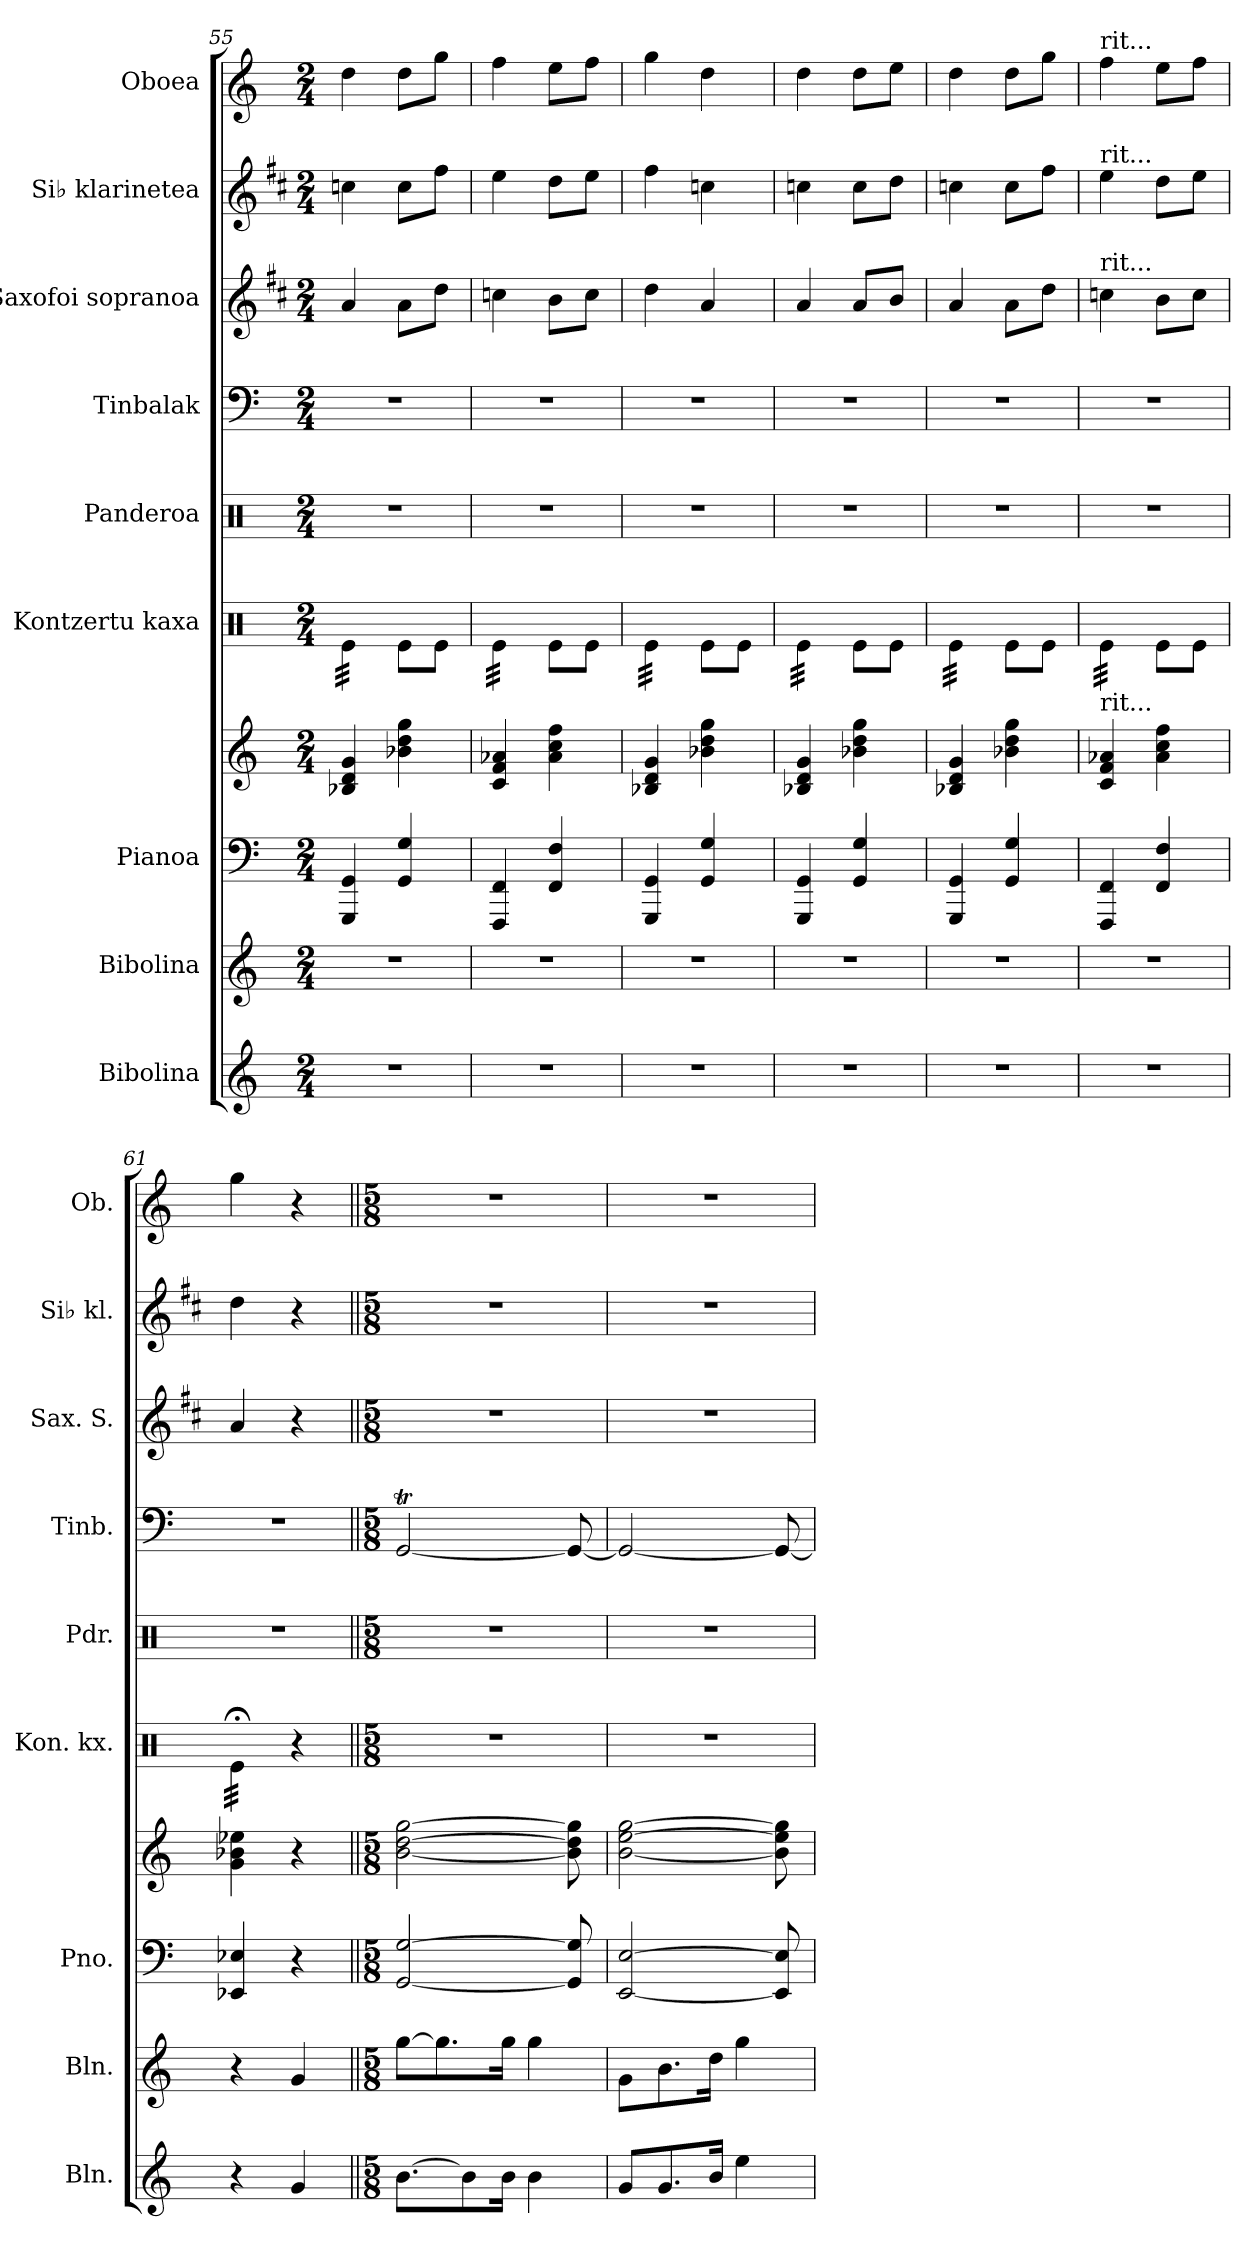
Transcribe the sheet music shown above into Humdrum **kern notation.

**kern	**kern	**kern	**kern	**kern	**kern	**kern	**kern	**kern	**kern
*part9	*part8	*part7	*part7	*part6	*part5	*part4	*part3	*part2	*part1
*staff10	*staff9	*staff8	*staff7	*staff6	*staff5	*staff4	*staff3	*staff2	*staff1
*I"Bibolina	*I"Bibolina	*I"Pianoa	*	*I"Kontzertu kaxa	*I"Panderoa	*I"Tinbalak	*I"Saxofoi sopranoa	*I"Si♭ klarinetea	*I"Oboea
*I'Bln.	*I'Bln.	*I'Pno.	*	*I'Kon. kx.	*I'Pdr.	*I'Tinb.	*I'Sax. S.	*I'Si♭ kl.	*I'Ob.
*clefG2	*clefG2	*clefF4	*clefG2	*clefX	*clefX	*clefF4	*clefG2	*clefG2	*clefG2
*	*	*	*	*	*	*	*ITrd1c2	*ITrd1c2	*
*k[]	*k[]	*k[]	*k[]	*k[]	*k[]	*k[]	*k[]	*k[]	*k[]
*M2/4	*M2/4	*M2/4	*M2/4	*M2/4	*M2/4	*M2/4	*M2/4	*M2/4	*M2/4
=55	=55	=55	=55	=55	=55	=55	=55	=55	=55
*	*	*	*	*tremolo	*	*	*	*	*
2r	2r	4GGG/ 4GG/	4B-X/ 4d/ 4g/	32Re\LLL	2r	2r	4g/	4b-X\	4dd\
.	.	.	.	32Re\	.	.	.	.	.
.	.	.	.	32Re\	.	.	.	.	.
.	.	.	.	32Re\	.	.	.	.	.
.	.	.	.	32Re\	.	.	.	.	.
.	.	.	.	32Re\	.	.	.	.	.
.	.	.	.	32Re\	.	.	.	.	.
.	.	.	.	32Re\JJJ	.	.	.	.	.
*	*	*	*	*Xtremolo	*	*	*	*	*
.	.	4GG/ 4G/	4b-X\ 4dd\ 4gg\	8Re\L	.	.	8g\L	8b-\L	8dd\L
.	.	.	.	8Re\J	.	.	8cc\J	8ee\J	8gg\J
=56	=56	=56	=56	=56	=56	=56	=56	=56	=56
*	*	*	*	*tremolo	*	*	*	*	*
2r	2r	4FFF/ 4FF/	4c/ 4f/ 4a-X/	32Re\LLL	2r	2r	4b-X\	4dd\	4ff\
.	.	.	.	32Re\	.	.	.	.	.
.	.	.	.	32Re\	.	.	.	.	.
.	.	.	.	32Re\	.	.	.	.	.
.	.	.	.	32Re\	.	.	.	.	.
.	.	.	.	32Re\	.	.	.	.	.
.	.	.	.	32Re\	.	.	.	.	.
.	.	.	.	32Re\JJJ	.	.	.	.	.
*	*	*	*	*Xtremolo	*	*	*	*	*
.	.	4FF/ 4F/	4a-\ 4cc\ 4ff\	8Re\L	.	.	8a\L	8cc\L	8ee\L
.	.	.	.	8Re\J	.	.	8b-\J	8dd\J	8ff\J
=57	=57	=57	=57	=57	=57	=57	=57	=57	=57
*	*	*	*	*tremolo	*	*	*	*	*
2r	2r	4GGG/ 4GG/	4B-X/ 4d/ 4g/	32Re\LLL	2r	2r	4cc\	4ee\	4gg\
.	.	.	.	32Re\	.	.	.	.	.
.	.	.	.	32Re\	.	.	.	.	.
.	.	.	.	32Re\	.	.	.	.	.
.	.	.	.	32Re\	.	.	.	.	.
.	.	.	.	32Re\	.	.	.	.	.
.	.	.	.	32Re\	.	.	.	.	.
.	.	.	.	32Re\JJJ	.	.	.	.	.
*	*	*	*	*Xtremolo	*	*	*	*	*
.	.	4GG/ 4G/	4b-X\ 4dd\ 4gg\	8Re\L	.	.	4g/	4b-X\	4dd\
.	.	.	.	8Re\J	.	.	.	.	.
=58	=58	=58	=58	=58	=58	=58	=58	=58	=58
*	*	*	*	*tremolo	*	*	*	*	*
2r	2r	4GGG/ 4GG/	4B-X/ 4d/ 4g/	32Re\LLL	2r	2r	4g/	4b-X\	4dd\
.	.	.	.	32Re\	.	.	.	.	.
.	.	.	.	32Re\	.	.	.	.	.
.	.	.	.	32Re\	.	.	.	.	.
.	.	.	.	32Re\	.	.	.	.	.
.	.	.	.	32Re\	.	.	.	.	.
.	.	.	.	32Re\	.	.	.	.	.
.	.	.	.	32Re\JJJ	.	.	.	.	.
*	*	*	*	*Xtremolo	*	*	*	*	*
.	.	4GG/ 4G/	4b-X\ 4dd\ 4gg\	8Re\L	.	.	8g/L	8b-\L	8dd\L
.	.	.	.	8Re\J	.	.	8a/J	8cc\J	8ee\J
=59	=59	=59	=59	=59	=59	=59	=59	=59	=59
*	*	*	*	*tremolo	*	*	*	*	*
2r	2r	4GGG/ 4GG/	4B-X/ 4d/ 4g/	32Re\LLL	2r	2r	4g/	4b-X\	4dd\
.	.	.	.	32Re\	.	.	.	.	.
.	.	.	.	32Re\	.	.	.	.	.
.	.	.	.	32Re\	.	.	.	.	.
.	.	.	.	32Re\	.	.	.	.	.
.	.	.	.	32Re\	.	.	.	.	.
.	.	.	.	32Re\	.	.	.	.	.
.	.	.	.	32Re\JJJ	.	.	.	.	.
*	*	*	*	*Xtremolo	*	*	*	*	*
.	.	4GG/ 4G/	4b-X\ 4dd\ 4gg\	8Re\L	.	.	8g\L	8b-\L	8dd\L
.	.	.	.	8Re\J	.	.	8cc\J	8ee\J	8gg\J
=60	=60	=60	=60	=60	=60	=60	=60	=60	=60
!	!	!	!	!	!	!	!	!	!LO:TX:a:t=rit...
!	!	!	!	!	!	!	!	!LO:TX:a:t=rit...	!
!	!	!	!	!	!	!	!LO:TX:a:t=rit...	!	!
!	!	!	!	!LO:TX:a:t=rit...	!	!	!	!	!
!	!	!	!LO:TX:a:t=rit...	!	!	!	!	!	!
*	*	*	*	*tremolo	*	*	*	*	*
2r	2r	4FFF/ 4FF/	4c/ 4f/ 4a-X/	32Re\LLL	2r	2r	4b-X\	4dd\	4ff\
.	.	.	.	32Re\	.	.	.	.	.
.	.	.	.	32Re\	.	.	.	.	.
.	.	.	.	32Re\	.	.	.	.	.
.	.	.	.	32Re\	.	.	.	.	.
.	.	.	.	32Re\	.	.	.	.	.
.	.	.	.	32Re\	.	.	.	.	.
.	.	.	.	32Re\JJJ	.	.	.	.	.
*	*	*	*	*Xtremolo	*	*	*	*	*
.	.	4FF/ 4F/	4a-\ 4cc\ 4ff\	8Re\L	.	.	8a\L	8cc\L	8ee\L
.	.	.	.	8Re\J	.	.	8b-\J	8dd\J	8ff\J
=61	=61	=61	=61	=61	=61	=61	=61	=61	=61
*	*	*	*	*tremolo	*	*	*	*	*
4r	4r	4EE-X/ 4E-X/	4g\ 4b-X\ 4ee-X\	32Re;<\LLL	2r	2r	4g/	4cc\	4gg\
.	.	.	.	32Re;<\	.	.	.	.	.
.	.	.	.	32Re;<\	.	.	.	.	.
.	.	.	.	32Re;<\	.	.	.	.	.
.	.	.	.	32Re;<\	.	.	.	.	.
.	.	.	.	32Re;<\	.	.	.	.	.
.	.	.	.	32Re;<\	.	.	.	.	.
.	.	.	.	32Re;<\JJJ	.	.	.	.	.
*	*	*	*	*Xtremolo	*	*	*	*	*
4g/	4g/	4r	4r	4r	.	.	4r	4r	4r
!!LO:PB:g=z
=62||	=62||	=62||	=62||	=62||	=62||	=62||	=62||	=62||	=62||
*M5/8	*M5/8	*M5/8	*M5/8	*M5/8	*M5/8	*M5/8	*M5/8	*M5/8	*M5/8
*	*	*	*	*	*	*	*	*	*MM70
[8.b\L	[8gg\L	[2GG/ [2G/	[2b\ [2dd\ [2gg\	8%5r	8%5r	[2GGT/	8%5r	8%5r	8%5r
.	8.gg\]	.	.	.	.	.	.	.	.
8b\]	.	.	.	.	.	.	.	.	.
16b\Jk	16gg\Jk	.	.	.	.	.	.	.	.
4b\	4gg\	.	.	.	.	.	.	.	.
.	.	8GG/] 8G/]	8b\] 8dd\] 8gg\]	.	.	8GG/_	.	.	.
=63	=63	=63	=63	=63	=63	=63	=63	=63	=63
8g/L	8g\L	[2EE/ [2E/	[2b\ [2ee\ [2gg\	8%5r	8%5r	2GG/_	8%5r	8%5r	8%5r
8.g/	8.b\	.	.	.	.	.	.	.	.
16b/Jk	16dd\Jk	.	.	.	.	.	.	.	.
4ee\	4gg\	.	.	.	.	.	.	.	.
.	.	8EE/] 8E/]	8b\] 8ee\] 8gg\]	.	.	8GG/_	.	.	.
=	=	=	=	=	=	=	=	=	=
*-	*-	*-	*-	*-	*-	*-	*-	*-	*-
